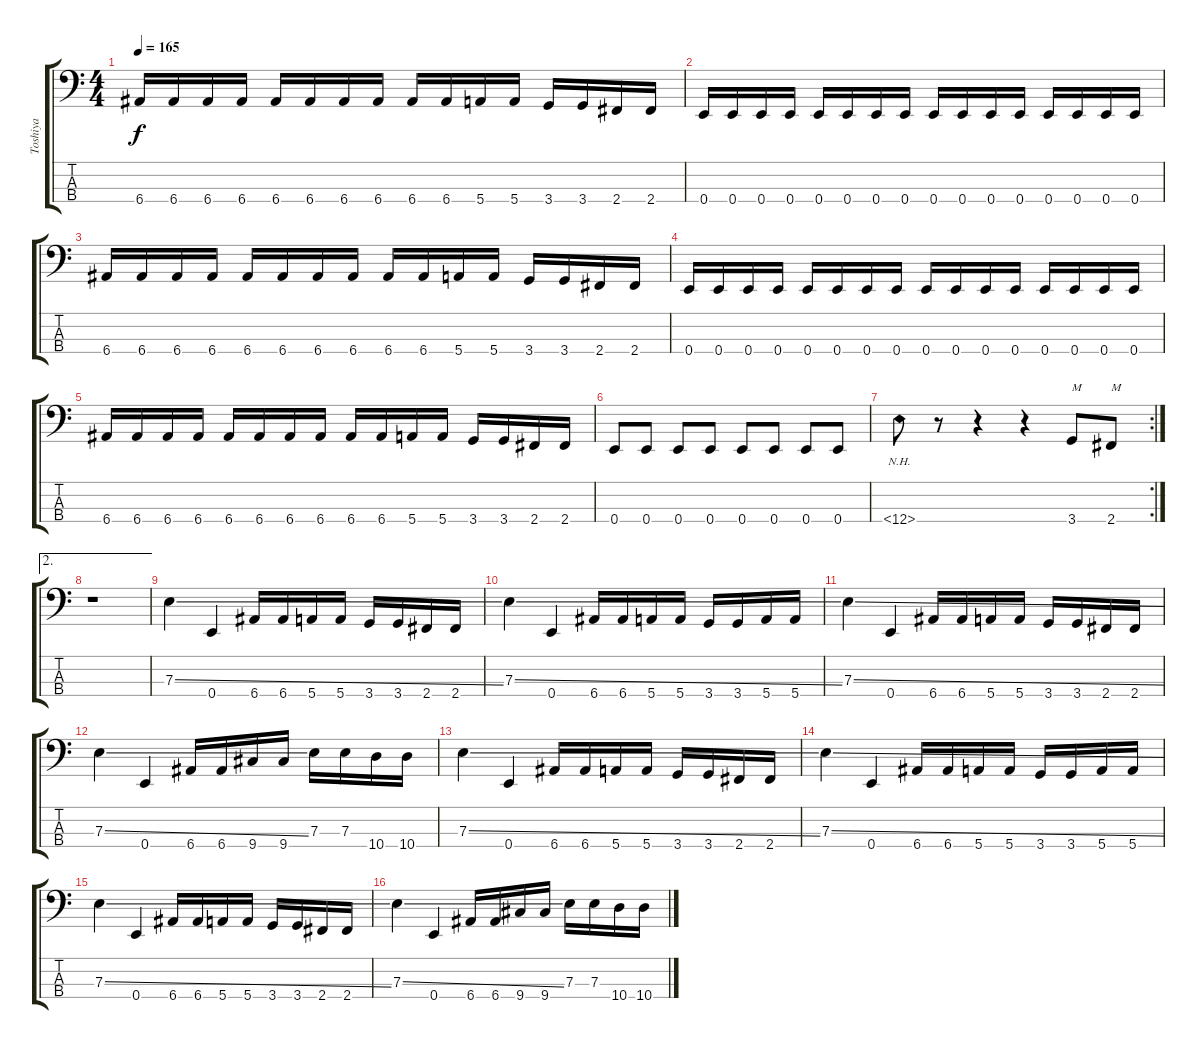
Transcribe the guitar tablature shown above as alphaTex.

\track ("Toshiya" "Toshiya") {instrument electricbasspick}
\staff {score tabs}
\tuning (G2 D2 A1 E1) {hide}
\ts (4 4)
\tempo 165
\clef f4
\ks c
6.4.16{dy f} 6.4.16 6.4.16 6.4.16 6.4.16 6.4.16 6.4.16 6.4.16 6.4.16 6.4.16 5.4.16 5.4.16 3.4.16 3.4.16 2.4.16 2.4.16 |
0.4.16 0.4.16 0.4.16 0.4.16 0.4.16 0.4.16 0.4.16 0.4.16 0.4.16 0.4.16 0.4.16 0.4.16 0.4.16 0.4.16 0.4.16 0.4.16 |
6.4.16 6.4.16 6.4.16 6.4.16 6.4.16 6.4.16 6.4.16 6.4.16 6.4.16 6.4.16 5.4.16 5.4.16 3.4.16 3.4.16 2.4.16 2.4.16 |
0.4.16 0.4.16 0.4.16 0.4.16 0.4.16 0.4.16 0.4.16 0.4.16 0.4.16 0.4.16 0.4.16 0.4.16 0.4.16 0.4.16 0.4.16 0.4.16 |
6.4.16 6.4.16 6.4.16 6.4.16 6.4.16 6.4.16 6.4.16 6.4.16 6.4.16 6.4.16 5.4.16 5.4.16 3.4.16 3.4.16 2.4.16 2.4.16 |
0.4.8 0.4.8 0.4.8 0.4.8 0.4.8 0.4.8 0.4.8 0.4.8 |
\rc 2
0.4{nh}.8 r.8 r.4 r.4 3.4.8{txt "M"} 2.4.8{txt "M"} |
\ae 2
r.1 |
7.3{ss}.4 0.4.4 6.4.16 6.4.16 5.4.16 5.4.16 3.4.16 3.4.16 2.4.16 2.4.16 |
7.3{ss}.4 0.4.4 6.4.16 6.4.16 5.4.16 5.4.16 3.4.16 3.4.16 5.4.16 5.4.16 |
7.3{ss}.4 0.4.4 6.4.16 6.4.16 5.4.16 5.4.16 3.4.16 3.4.16 2.4.16 2.4.16 |
7.3{ss}.4 0.4.4 6.4.16 6.4.16 9.4.16 9.4.16 7.3.16 7.3.16 10.4.16 10.4.16 |
7.3{ss}.4 0.4.4 6.4.16 6.4.16 5.4.16 5.4.16 3.4.16 3.4.16 2.4.16 2.4.16 |
7.3{ss}.4 0.4.4 6.4.16 6.4.16 5.4.16 5.4.16 3.4.16 3.4.16 5.4.16 5.4.16 |
7.3{ss}.4 0.4.4 6.4.16 6.4.16 5.4.16 5.4.16 3.4.16 3.4.16 2.4.16 2.4.16 |
7.3{ss}.4 0.4.4 6.4.16 6.4.16 9.4.16 9.4.16 7.3.16 7.3.16 10.4.16 10.4.16
